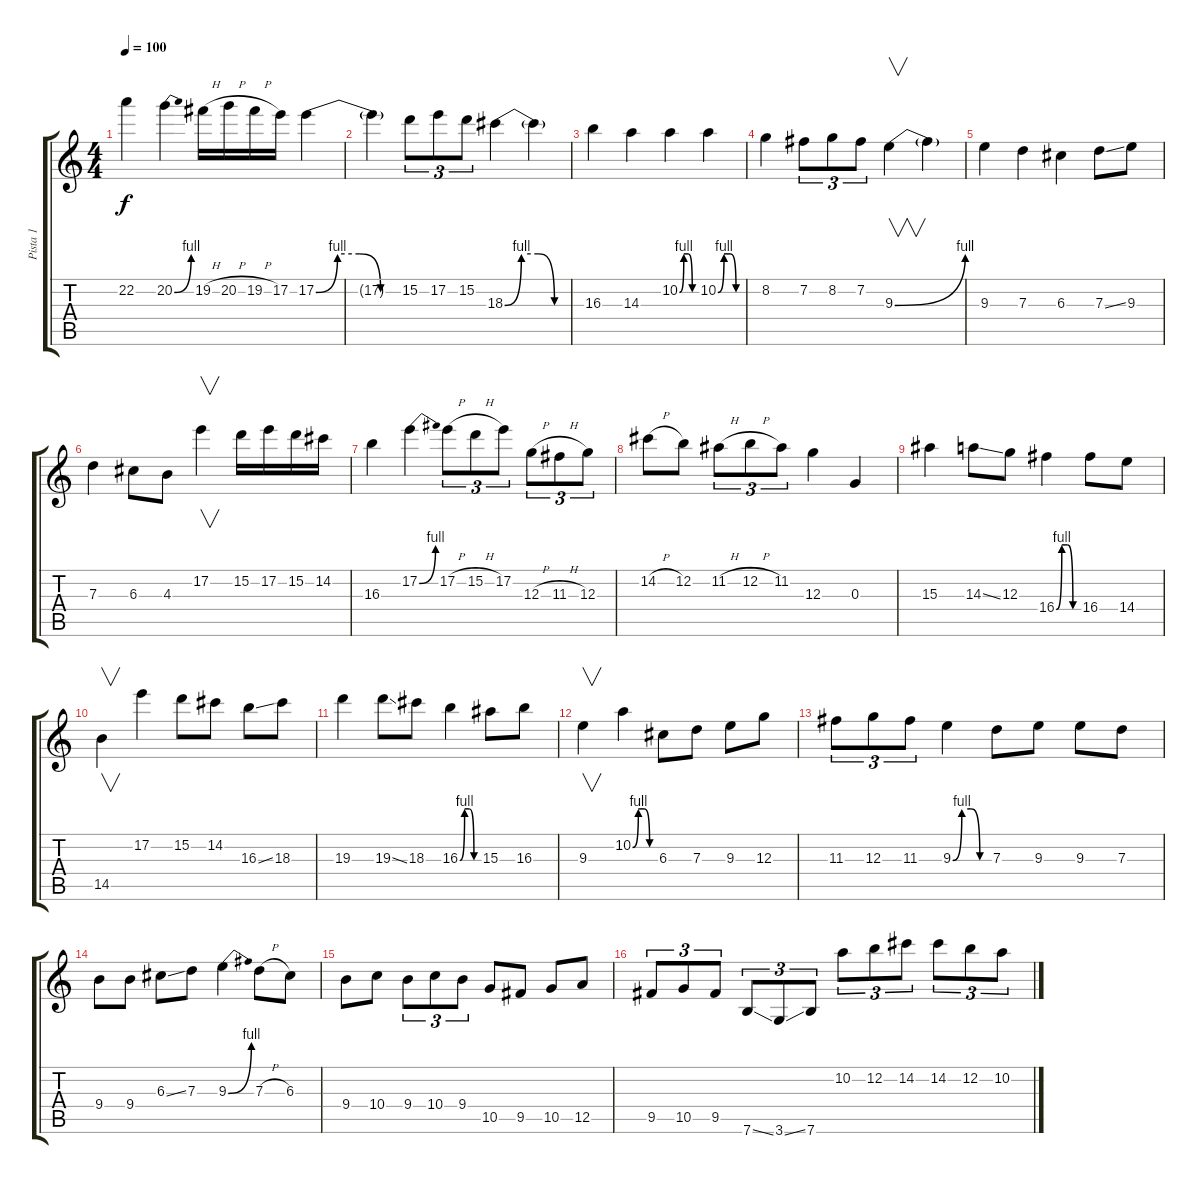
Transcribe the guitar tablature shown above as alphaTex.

\track ("Pista 1" "Pista 1") {instrument distortionguitar}
\staff {score tabs}
\tuning (E4 B3 G3 D3 A2 E2) {hide}
\ts (4 4)
\tempo 100
\clef g2
\ks c
22.2.4{dy f} 20.2{be (bend 0 0 60 4)}.4 19.2{h}.16 20.2{h}.16 19.2{h}.16 17.2.16 17.2{be (custom 0 0 15 4 30 4 45 0 60 0)}.4 |
17.2{t}.4 15.2.8{tu (3 2)} 17.2.8{tu (3 2)} 15.2.8{tu (3 2)} 18.3{be (custom 0 0 15 4 30 4 45 0 60 0)}.4 18.3{t}.4 |
16.3.4 14.3.4 10.2{be (custom 0 0 15 4 30 4 45 0 60 0)}.4 10.2{be (custom 0 0 15 4 30 4 45 0 60 0)}.4 |
8.2.4 7.2.8{tu (3 2)} 8.2.8{tu (3 2)} 7.2.8{tu (3 2)} 9.3{be (bend 0 0 60 4)}.4{v} 9.3{t}.4 |
9.3.4 7.3.4 6.3.4 7.3{ss}.8 9.3.8 |
7.3.4 6.3.8 4.3.8 17.2.4{v} 15.2.16 17.2.16 15.2.16 14.2.16 |
16.3.4 17.2{be (bend 0 0 60 4)}.4 17.2{h}.8{tu (3 2)} 15.2{h}.8{tu (3 2)} 17.2.8{tu (3 2)} 12.3{h}.8{tu (3 2)} 11.3{h}.8{tu (3 2)} 12.3.8{tu (3 2)} |
14.2{h}.8 12.2.8 11.2{h}.8{tu (3 2)} 12.2{h}.8{tu (3 2)} 11.2.8{tu (3 2)} 12.3.4 0.3.4 |
15.3.4 14.3{ss}.8 12.3.8 16.4{be (custom 0 0 15 4 30 4 45 0 60 0)}.4 16.4.8 14.4.8 |
14.5.4{v} 17.2.4 15.2.8 14.2.8 16.3{ss}.8 18.3.8 |
19.3.4 19.3{ss}.8 18.3.8 16.3{be (custom 0 0 15 4 30 4 45 0 60 0)}.4 15.3.8 16.3.8 |
9.3.4{v} 10.2{be (custom 0 0 15 4 30 4 45 0 60 0)}.4 6.3.8 7.3.8 9.3.8 12.3.8 |
11.3.8{tu (3 2)} 12.3.8{tu (3 2)} 11.3.8{tu (3 2)} 9.3{be (custom 0 0 15 4 30 4 45 0 60 0)}.4 7.3.8 9.3.8 9.3.8 7.3.8 |
9.4.8 9.4.8 6.3{ss}.8 7.3.8 9.3{be (bend 0 0 60 4)}.4 7.3{h}.8 6.3.8 |
9.4.8 10.4.8 9.4.8{tu (3 2)} 10.4.8{tu (3 2)} 9.4.8{tu (3 2)} 10.5.8 9.5.8 10.5.8 12.5.8 |
9.5.8{tu (3 2)} 10.5.8{tu (3 2)} 9.5.8{tu (3 2)} 7.6{ss}.8{tu (3 2)} 3.6{ss}.8{tu (3 2)} 7.6.8{tu (3 2)} 10.2.8{tu (3 2)} 12.2.8{tu (3 2)} 14.2.8{tu (3 2)} 14.2.8{tu (3 2)} 12.2.8{tu (3 2)} 10.2.8{tu (3 2)}
